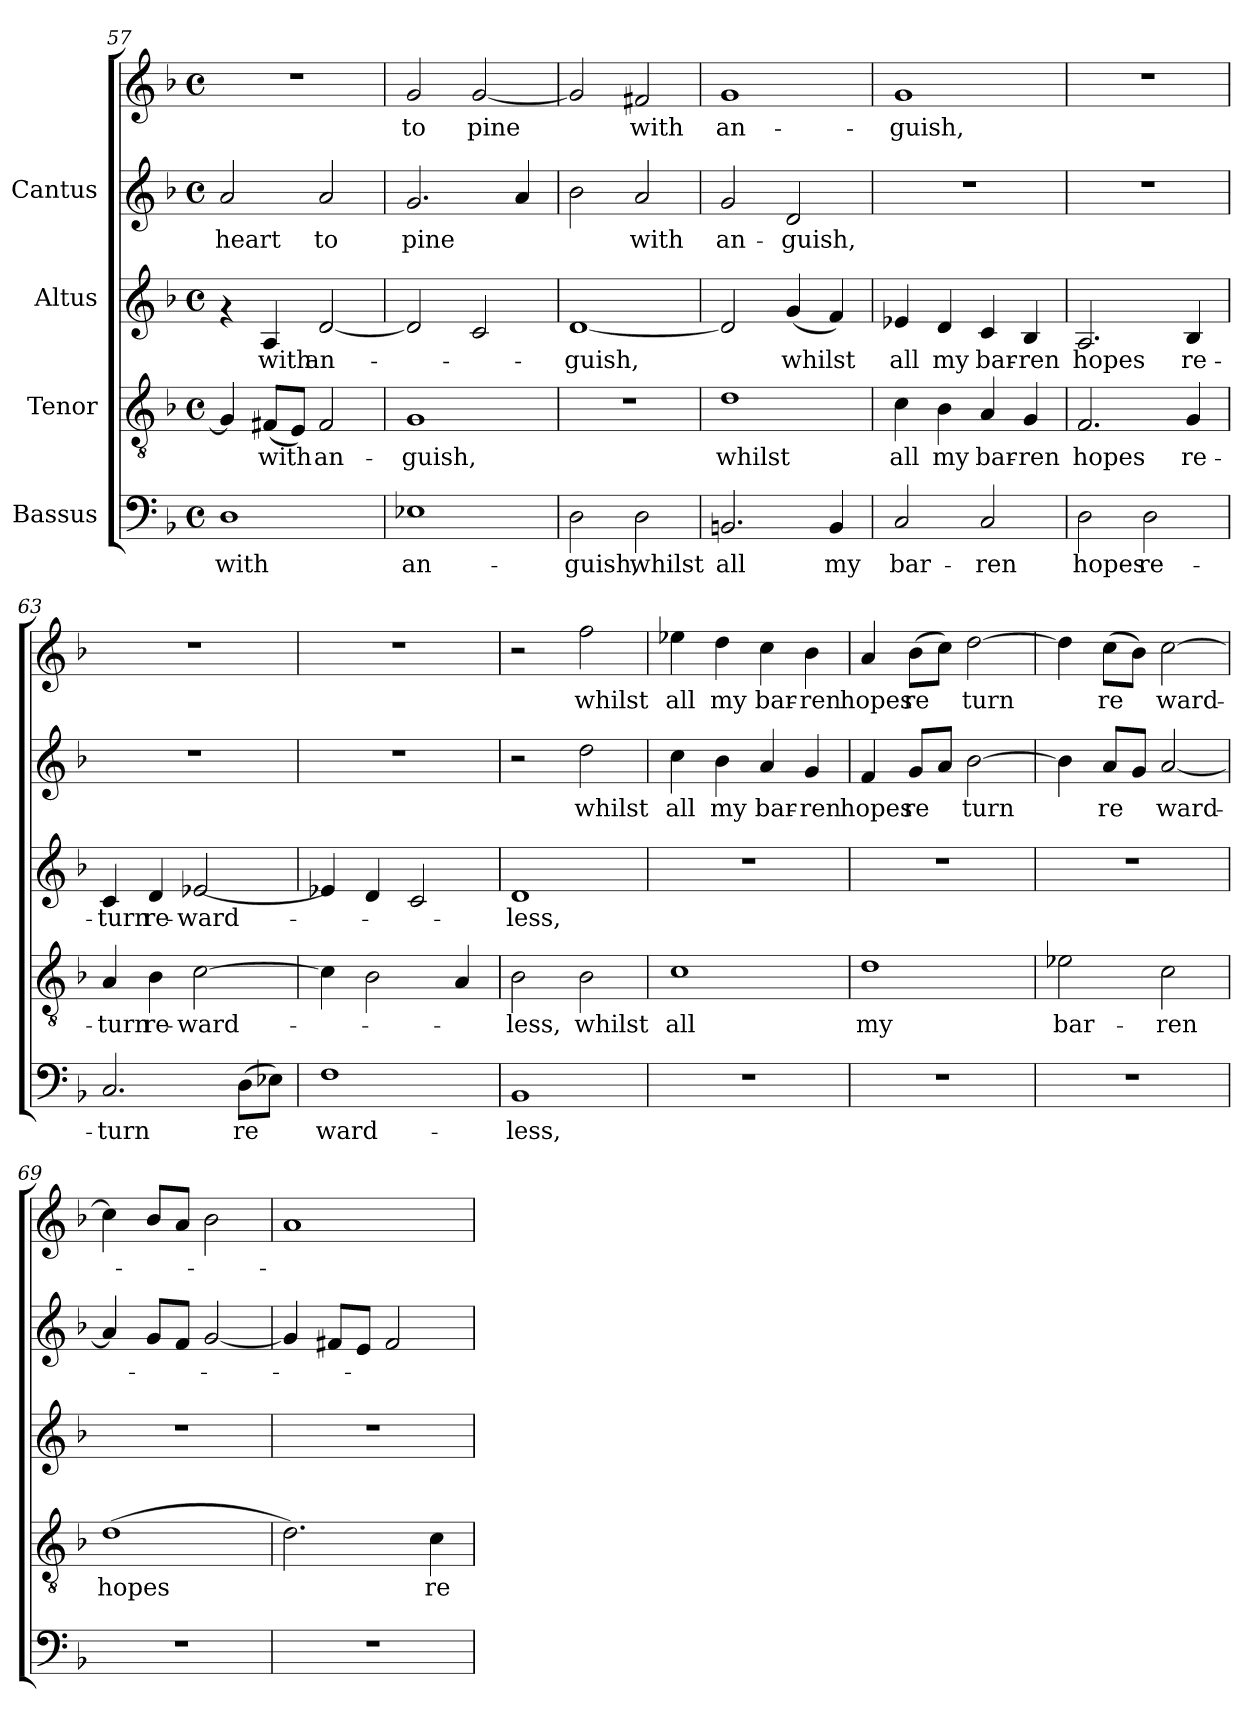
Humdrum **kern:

**kern	**text	**kern	**text	**kern	**text	**kern	**text	**kern	**text
*part4	*part4	*part3	*part3	*part2	*part2	*part1	*part1	*part1	*part1
*staff5	*staff5	*staff4	*staff4	*staff3	*staff3	*staff2	*staff2	*staff1	*staff1
*I"Bassus	*	*I"Tenor	*	*I"Altus	*	*I"Cantus	*	*	*
*clefF4	*	*clefGv2	*	*clefG2	*	*clefG2	*	*clefG2	*
*k[b-]	*	*k[b-]	*	*k[b-]	*	*k[b-]	*	*k[b-]	*
*F:	*	*F:	*	*F:	*	*F:	*	*F:	*
*M4/4	*	*M4/4	*	*M4/4	*	*M4/4	*	*M4/4	*
*met(c)	*	*met(c)	*	*met(c)	*	*met(c)	*	*met(c)	*
=57	=57	=57	=57	=57	=57	=57	=57	=57	=57
!	!LO:LY:b:cj	!	!LO:LY:b:cj	!	!	!	!LO:LY:b:cj	!	!
1D	with	4G/]	.	4rf	.	2a/	heart	1r	.
!	!	!	!LO:LY:b:cj	!	!LO:LY:b:cj	!	!	!	!
.	.	(<8F#X/L	with	4A/	with	.	.	.	.
!	!	!	!LO:LY:b:cj	!	!	!	!	!	!
.	.	8E/J)	.	.	.	.	.	.	.
!	!	!	!LO:LY:b:cj	!	!LO:LY:b:cj	!	!LO:LY:b:cj	!	!
.	.	2F#/	an-	[<2d/	an-	2a/	to	.	.
=58	=58	=58	=58	=58	=58	=58	=58	=58	=58
!	!LO:LY:b:cj	!	!LO:LY:b:cj	!	!	!	!LO:LY:b:cj	!	!LO:LY:b:cj
1E-X	an-	1G	-guish,	2d/]	.	2.g/	pine	2g/	to
!	!	!	!	!	!	!	!	!	!LO:LY:b:cj
.	.	.	.	2c/	.	.	.	[<2g/	pine
!	!	!	!	!	!	!	!LO:LY:b:cj	!	!
.	.	.	.	.	.	4a/	.	.	.
=59	=59	=59	=59	=59	=59	=59	=59	=59	=59
!	!LO:LY:b:cj	!	!	!	!LO:LY:b:cj	!	!LO:LY:b:cj	!	!LO:LY:b:cj
2D\	-guish,	1r	.	[<1d	-guish,	2b-\	.	2g/]	.
!	!LO:LY:b:cj	!	!	!	!	!	!LO:LY:b:cj	!	!LO:LY:b:cj
2D\	whilst	.	.	.	.	2a/	with	2f#X/	with
!!LO:LB:g=z
=60	=60	=60	=60	=60	=60	=60	=60	=60	=60
!	!LO:LY:b:cj	!	!LO:LY:b:cj	!	!LO:LY:b:cj	!	!LO:LY:b:cj	!	!LO:LY:b:cj
2.BBn/	all	1d	whilst	2d/]	.	2g/	-an-	1g	an-
!	!	!	!	!	!LO:LY:b:cj	!	!LO:LY:b:cj	!	!
.	.	.	.	(<4g/	whilst	2d/	-guish,	.	.
!	!LO:LY:b:cj	!	!	!	!LO:LY:b:cj	!	!	!	!
4BB/	my	.	.	4f/)	.	.	.	.	.
=61	=61	=61	=61	=61	=61	=61	=61	=61	=61
!	!LO:LY:b:cj	!	!LO:LY:b:cj	!	!LO:LY:b:cj	!	!	!	!LO:LY:b:cj
2C/	bar-	4c\	all	4e-X/	all	1r	.	1g	guish,
!	!	!	!LO:LY:b:cj	!	!LO:LY:b:cj	!	!	!	!
.	.	4B-\	my	4d/	my	.	.	.	.
!	!LO:LY:b:cj	!	!LO:LY:b:cj	!	!LO:LY:b:cj	!	!	!	!
2C/	-ren	4A/	bar-	4c/	bar-	.	.	.	.
!	!	!	!LO:LY:b:cj	!	!LO:LY:b:cj	!	!	!	!
.	.	4G/	-ren	4B-/	-ren	.	.	.	.
=62	=62	=62	=62	=62	=62	=62	=62	=62	=62
!	!LO:LY:b:cj	!	!LO:LY:b:cj	!	!LO:LY:b:cj	!	!	!	!
2D\	hopes	2.F/	hopes	2.A/	hopes	1r	.	1r	.
!	!LO:LY:b:cj	!	!	!	!	!	!	!	!
2D\	re-	.	.	.	.	.	.	.	.
!	!	!	!LO:LY:b:cj	!	!LO:LY:b:cj	!	!	!	!
.	.	4G/	re-	4B-/	re-	.	.	.	.
=63	=63	=63	=63	=63	=63	=63	=63	=63	=63
!	!LO:LY:b:cj	!	!LO:LY:b:cj	!	!LO:LY:b:cj	!	!	!	!
2.C/	-turn	4A/	-turn	4c/	-turn	1r	.	1r	.
!	!	!	!LO:LY:b:cj	!	!LO:LY:b:cj	!	!	!	!
.	.	4B-\	re-	4d/	re-	.	.	.	.
!	!	!	!LO:LY:b:cj	!	!LO:LY:b:cj	!	!	!	!
.	.	[>2c\	-ward-	[<2e-X/	-ward-	.	.	.	.
!	!LO:LY:b:cj	!	!	!	!	!	!	!	!
(>8D\L	re-	.	.	.	.	.	.	.	.
!	!LO:LY:b:cj	!	!	!	!	!	!	!	!
8E-X\J)	--	.	.	.	.	.	.	.	.
=64	=64	=64	=64	=64	=64	=64	=64	=64	=64
!	!LO:LY:b:cj	!	!	!	!	!	!	!	!
1F	-ward-	4c\]	.	4e-X/]	.	1r	.	1r	.
.	.	2B-\	.	4d/	.	.	.	.	.
.	.	.	.	2c/	.	.	.	.	.
.	.	4A/	.	.	.	.	.	.	.
=65	=65	=65	=65	=65	=65	=65	=65	=65	=65
!	!LO:LY:b:cj	!	!LO:LY:b:cj	!	!LO:LY:b:cj	!	!	!	!
1BB-	-less,	2B-\	-less,	1d	-less,	2r	.	2r	.
!	!	!	!LO:LY:b:cj	!	!	!	!LO:LY:b:cj	!	!LO:LY:b:cj
.	.	2B-\	whilst	.	.	2dd\	whilst	2ff\	whilst
!!LO:LB:g=z
=66	=66	=66	=66	=66	=66	=66	=66	=66	=66
!	!	!	!LO:LY:b:cj	!	!	!	!LO:LY:b:cj	!	!LO:LY:b:cj
1r	.	1c	all	1r	.	4cc\	all	4ee-X\	all
!	!	!	!	!	!	!	!LO:LY:b:cj	!	!LO:LY:b:cj
.	.	.	.	.	.	4b-\	my	4dd\	my
!	!	!	!	!	!	!	!LO:LY:b:cj	!	!LO:LY:b:cj
.	.	.	.	.	.	4a/	bar-	4cc\	bar-
!	!	!	!	!	!	!	!LO:LY:b:cj	!	!LO:LY:b:cj
.	.	.	.	.	.	4g/	-ren	4b-\	-ren
=67	=67	=67	=67	=67	=67	=67	=67	=67	=67
!	!	!	!LO:LY:b:cj	!	!	!	!LO:LY:b:cj	!	!LO:LY:b:cj
1r	.	1d	my	1r	.	4f/	hopes	4a/	hopes
!	!	!	!	!	!	!	!LO:LY:b:cj	!	!LO:LY:b:cj
.	.	.	.	.	.	8g/L	re-	(>8b-\L	re-
!	!	!	!	!	!	!	!LO:LY:b:cj	!	!LO:LY:b:cj
.	.	.	.	.	.	8a/J	-	8cc\J)	-
!	!	!	!	!	!	!	!LO:LY:b:cj	!	!LO:LY:b:cj
.	.	.	.	.	.	[>2b-\	turn	[>2dd\	turn
=68	=68	=68	=68	=68	=68	=68	=68	=68	=68
!	!	!	!LO:LY:b:cj	!	!	!	!LO:LY:b:cj	!	!LO:LY:b:cj
1r	.	2e-X\	bar-	1r	.	4b-\]	-	4dd\]	.
!	!	!	!	!	!	!	!LO:LY:b:cj	!	!LO:LY:b:cj
.	.	.	.	.	.	8a/L	re-	(>8cc\L	re-
!	!	!	!	!	!	!	!LO:LY:b:cj	!	!LO:LY:b:cj
.	.	.	.	.	.	8g/J	-	8b-\J)	-
!	!	!	!LO:LY:b:cj	!	!	!	!LO:LY:b:cj	!	!LO:LY:b:cj
.	.	2c\	-ren	.	.	[<2a/	ward-	[>2cc\	ward-
=69	=69	=69	=69	=69	=69	=69	=69	=69	=69
!	!	!	!LO:LY:b:cj	!	!	!	!	!	!
1r	.	(>1d	hopes	1r	.	4a/]	.	4cc\]	.
.	.	.	.	.	.	8g/L	.	8b-/L	.
.	.	.	.	.	.	8f/J	.	8a/J	.
.	.	.	.	.	.	[<2g/	.	2b-\	.
=70	=70	=70	=70	=70	=70	=70	=70	=70	=70
!	!	!	!LO:LY:b:cj	!	!	!	!	!	!
1r	.	2.d\)	.	1r	.	4g/]	.	1a	.
.	.	.	.	.	.	8f#X/L	.	.	.
.	.	.	.	.	.	8e/J	.	.	.
.	.	.	.	.	.	2f#/	.	.	.
!	!	!	!LO:LY:b:cj	!	!	!	!	!	!
.	.	4c\	re-	.	.	.	.	.	.
=	=	=	=	=	=	=	=	=	=
*-	*-	*-	*-	*-	*-	*-	*-	*-	*-
